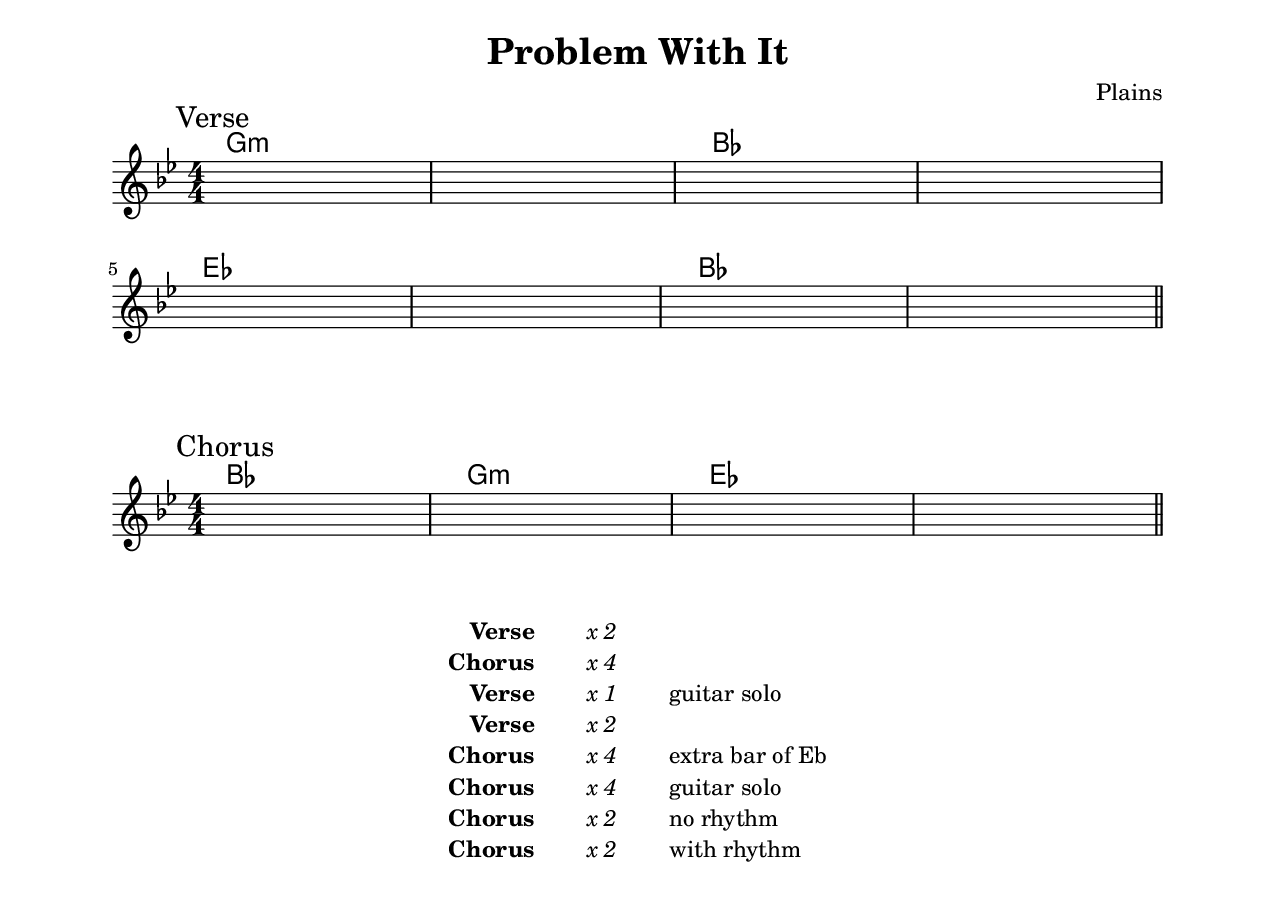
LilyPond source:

\version "2.23.80"

\include "settings.ily"
\include "style.ily"
changes_verse = \chords {
  \mark "Verse"
  g1:m |
  s |
  bf |
  s |
  ef |
  s |
  bf |
  s |
}

changes_chorus = \chords {
  \mark "Chorus"
  bf1 |
  g:m |
  ef |
  s |
}

key_and_time = {
  \key bf \major
  \time 4/4
}

structure_verse = {
  \key_and_time
  \mark \markup \box "Verse"
  s1 * 8 |
  \bar "||"
}

structure_chorus = {
  \key_and_time
  \mark \markup \box "Chorus"
  s1 * 4 |
  \bar "||"
}


\header {
  title = "Problem With It"
  composer = "Plains"
}

\paper {
  score-system-spacing.basic-distance = #20
}

\layout {
  indent = #0
  ragged-last = ##f
  \context {
    \Score
    \consists #(set-bars-per-line '(4))
  }
}

\score {
  <<
    \numericTimeSignature
    \changes_verse
    \structure_verse
  >>
}

\score {
  <<
    \numericTimeSignature
    \changes_chorus
    \structure_chorus
  >>
}

\markup \fill-line {
  \column
  \override #'(padding . 5)
  \table #'(1 -1 -1)
  {
    \bold Verse \italic "x 2" ""
    \bold Chorus \italic "x 4" ""
    \bold Verse \italic "x 1" "guitar solo"
    \bold Verse \italic "x 2" ""
    \bold Chorus \italic "x 4" "extra bar of Eb"
    \bold Chorus \italic "x 4" "guitar solo"
    \bold Chorus \italic "x 2" "no rhythm"
    \bold Chorus \italic "x 2" "with rhythm"
  }
}
